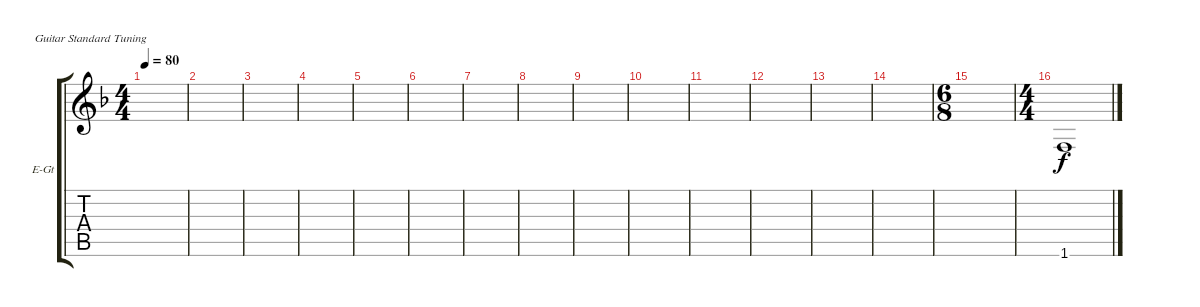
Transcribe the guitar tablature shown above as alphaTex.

\defaultSystemsLayout 4
\bracketExtendMode groupsimilarinstruments
\firstSystemTrackNameOrientation horizontal
\otherSystemsTrackNameOrientation horizontal
\track ("Electric Guitar" "E-Gt") {instrument electricguitarclean}
\staff {score tabs}
\tuning (E4 B3 G3 D3 A2 E2)
\ts (4 4)
\tempo 80
\clef g2
\ks f
|
|
|
|
|
|
|
|
|
|
|
|
|
|
\ts (6 8)
|
\ts (4 4)
1.6.1
